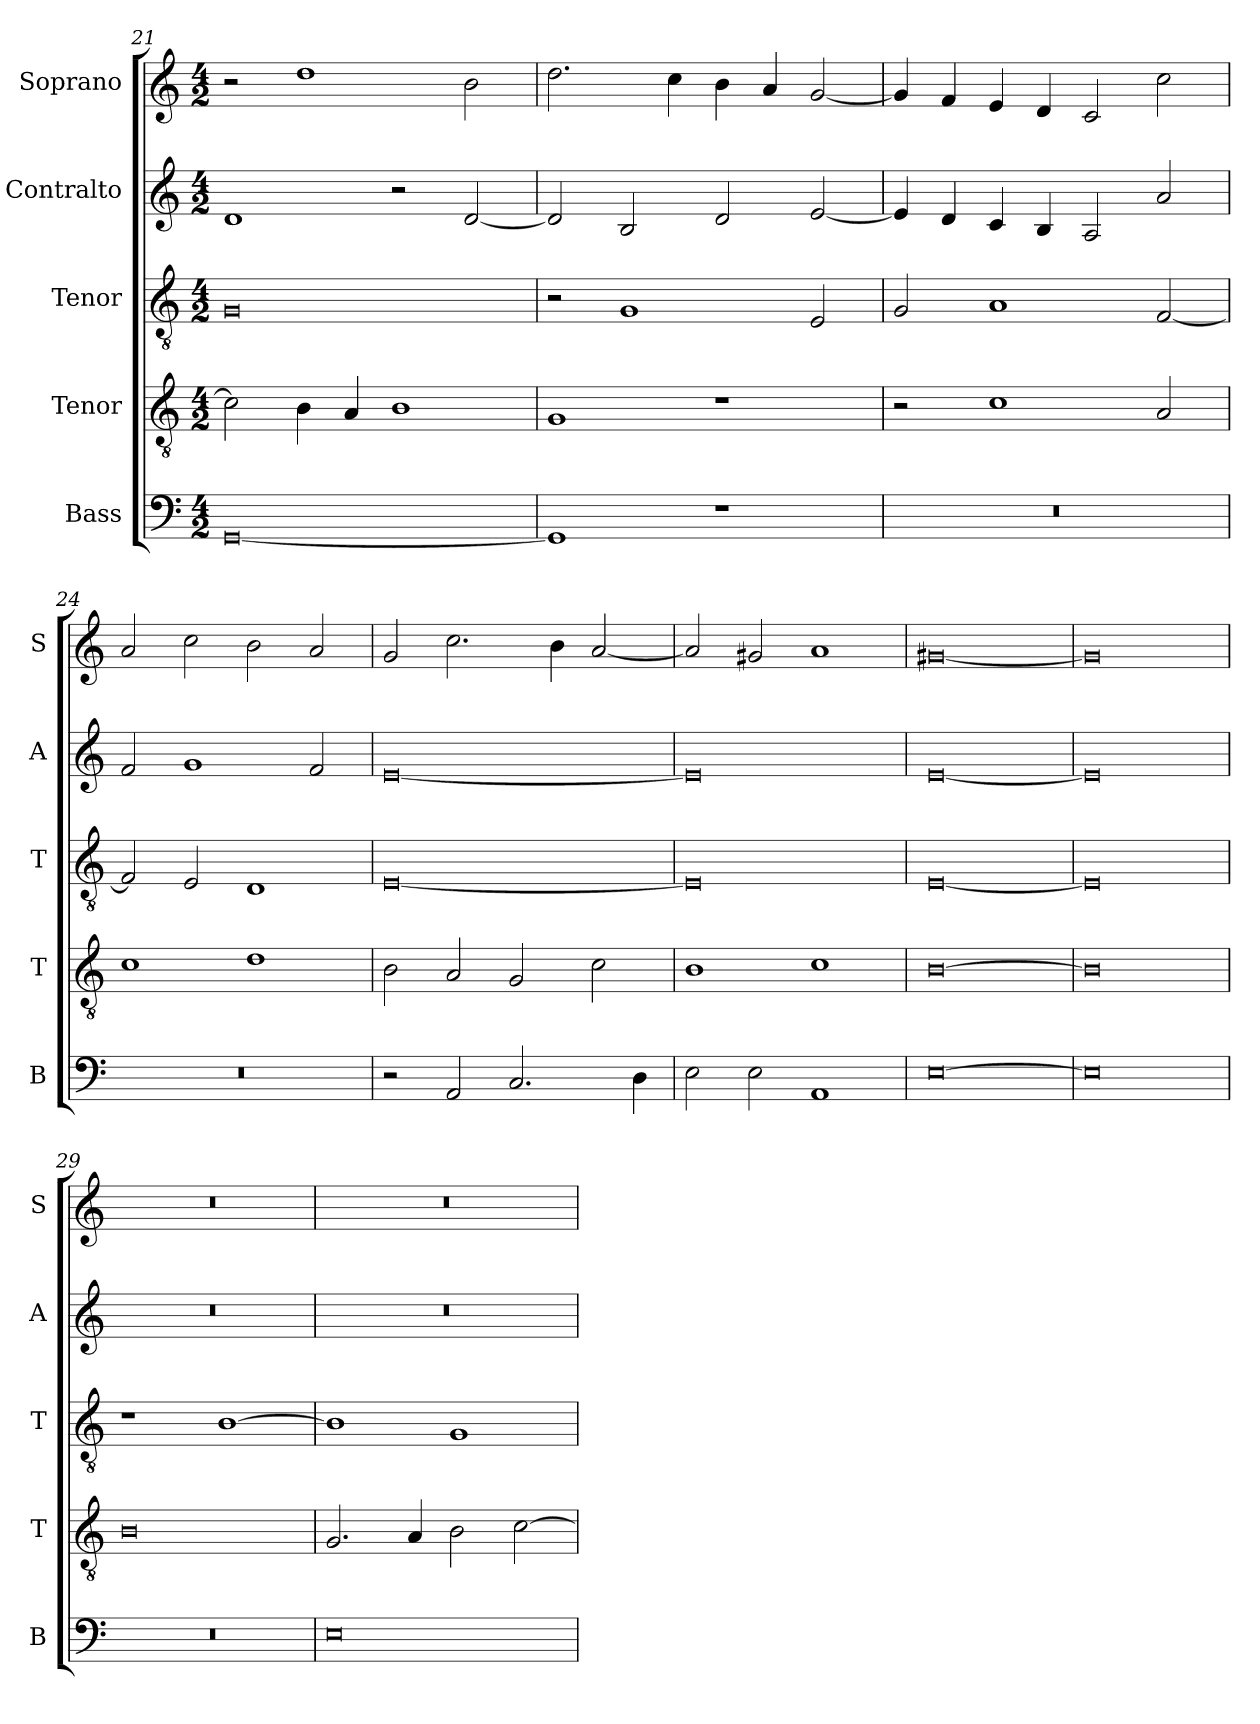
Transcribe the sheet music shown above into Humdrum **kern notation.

**kern	**kern	**kern	**kern	**kern
*part5	*part4	*part3	*part2	*part1
*staff5	*staff4	*staff3	*staff2	*staff1
*I"Bass	*I"Tenor	*I"Tenor	*I"Contralto	*I"Soprano
*I'B	*I'T	*I'T	*I'A	*I'S
*clefF4	*clefGv2	*clefGv2	*clefG2	*clefG2
*k[]	*k[]	*k[]	*k[]	*k[]
*E:phr	*E:phr	*E:phr	*E:phr	*E:phr
*M4/2	*M4/2	*M4/2	*M4/2	*M4/2
=21	=21	=21	=21	=21
[0GG	2c]	0G	1d	2r
.	4B	.	.	1dd
.	4A	.	.	.
.	1B	.	2r	.
.	.	.	[2d	2b
=22	=22	=22	=22	=22
1GG]	1G	2r	2d]	2.dd
.	.	1G	2B	.
.	.	.	.	4cc
1r	1r	.	2d	4b
.	.	.	.	4a
.	.	2E	[2e	[2g
=23	=23	=23	=23	=23
0r	2r	2G	4e]	4g]
.	.	.	4d	4f
.	1c	1A	4c	4e
.	.	.	4B	4d
.	.	.	2A	2c
.	2A	[2F	2a	2cc
=24	=24	=24	=24	=24
0r	1c	2F]	2f	2a
.	.	2E	1g	2cc
.	1d	1D	.	2b
.	.	.	2f	2a
=25	=25	=25	=25	=25
2r	2B	[0E	[0e	2g
2AA	2A	.	.	2.cc
2.C	2G	.	.	.
.	.	.	.	4b
.	2c	.	.	[2a
4D	.	.	.	.
=26	=26	=26	=26	=26
2E	1B	0E]	0e]	2a]
2E	.	.	.	2g#X
1AA	1c	.	.	1a
=27	=27	=27	=27	=27
[0E	[0B	[0E	[0e	[0g#X
=28	=28	=28	=28	=28
0E]	0B]	0E]	0e]	0g#]
=29	=29	=29	=29	=29
0r	0B	1r	0r	0r
.	.	[1B	.	.
=30	=30	=30	=30	=30
0E	2.G	1B]	0r	0r
.	4A	.	.	.
.	2B	1G	.	.
.	[2c	.	.	.
=	=	=	=	=
*-	*-	*-	*-	*-
